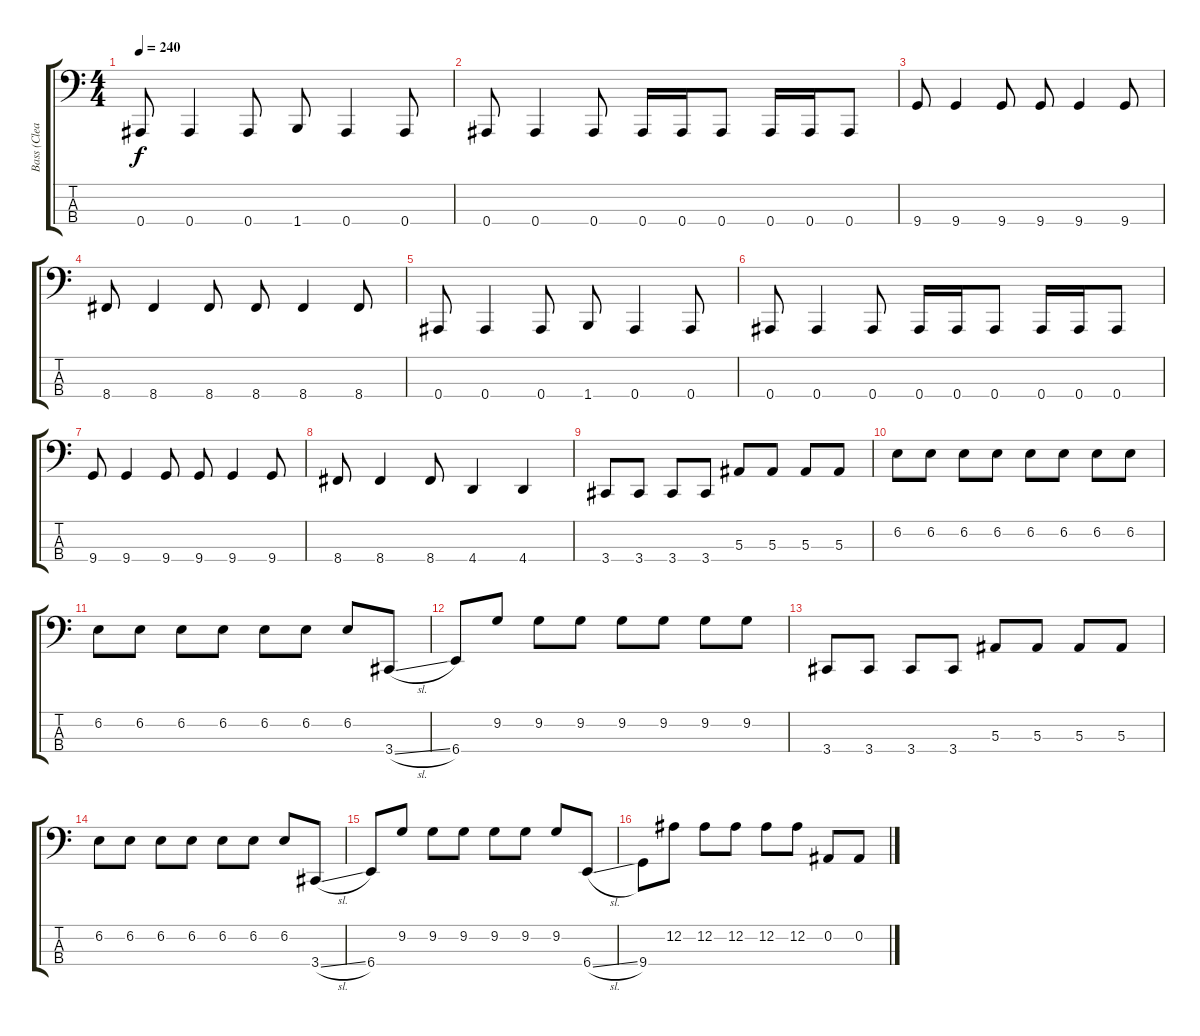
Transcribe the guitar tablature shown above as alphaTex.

\track ("Bass (Clean)" "Bass (Clea") {instrument electricbasspick}
\staff {score tabs}
\tuning (Eb2 Bb1 F1 Bb0) {hide}
\ts (4 4)
\tempo 240
\clef f4
\ks c
0.4.8{dy f} 0.4.4 0.4.8 1.4.8 0.4.4 0.4.8 |
0.4.8 0.4.4 0.4.8 0.4.16 0.4.16 0.4.8 0.4.16 0.4.16 0.4.8 |
9.4.8 9.4.4 9.4.8 9.4.8 9.4.4 9.4.8 |
8.4.8 8.4.4 8.4.8 8.4.8 8.4.4 8.4.8 |
0.4.8 0.4.4 0.4.8 1.4.8 0.4.4 0.4.8 |
0.4.8 0.4.4 0.4.8 0.4.16 0.4.16 0.4.8 0.4.16 0.4.16 0.4.8 |
9.4.8 9.4.4 9.4.8 9.4.8 9.4.4 9.4.8 |
8.4.8 8.4.4 8.4.8 4.4.4 4.4.4 |
3.4.8 3.4.8 3.4.8 3.4.8 5.3.8 5.3.8 5.3.8 5.3.8 |
6.2.8 6.2.8 6.2.8 6.2.8 6.2.8 6.2.8 6.2.8 6.2.8 |
6.2.8 6.2.8 6.2.8 6.2.8 6.2.8 6.2.8 6.2.8 3.4{sl}.8 |
6.4.8 9.2.8 9.2.8 9.2.8 9.2.8 9.2.8 9.2.8 9.2.8 |
3.4.8 3.4.8 3.4.8 3.4.8 5.3.8 5.3.8 5.3.8 5.3.8 |
6.2.8 6.2.8 6.2.8 6.2.8 6.2.8 6.2.8 6.2.8 3.4{sl}.8 |
6.4.8 9.2.8 9.2.8 9.2.8 9.2.8 9.2.8 9.2.8 6.4{sl}.8 |
9.4.8 12.2.8 12.2.8 12.2.8 12.2.8 12.2.8 0.2.8 0.2.8
